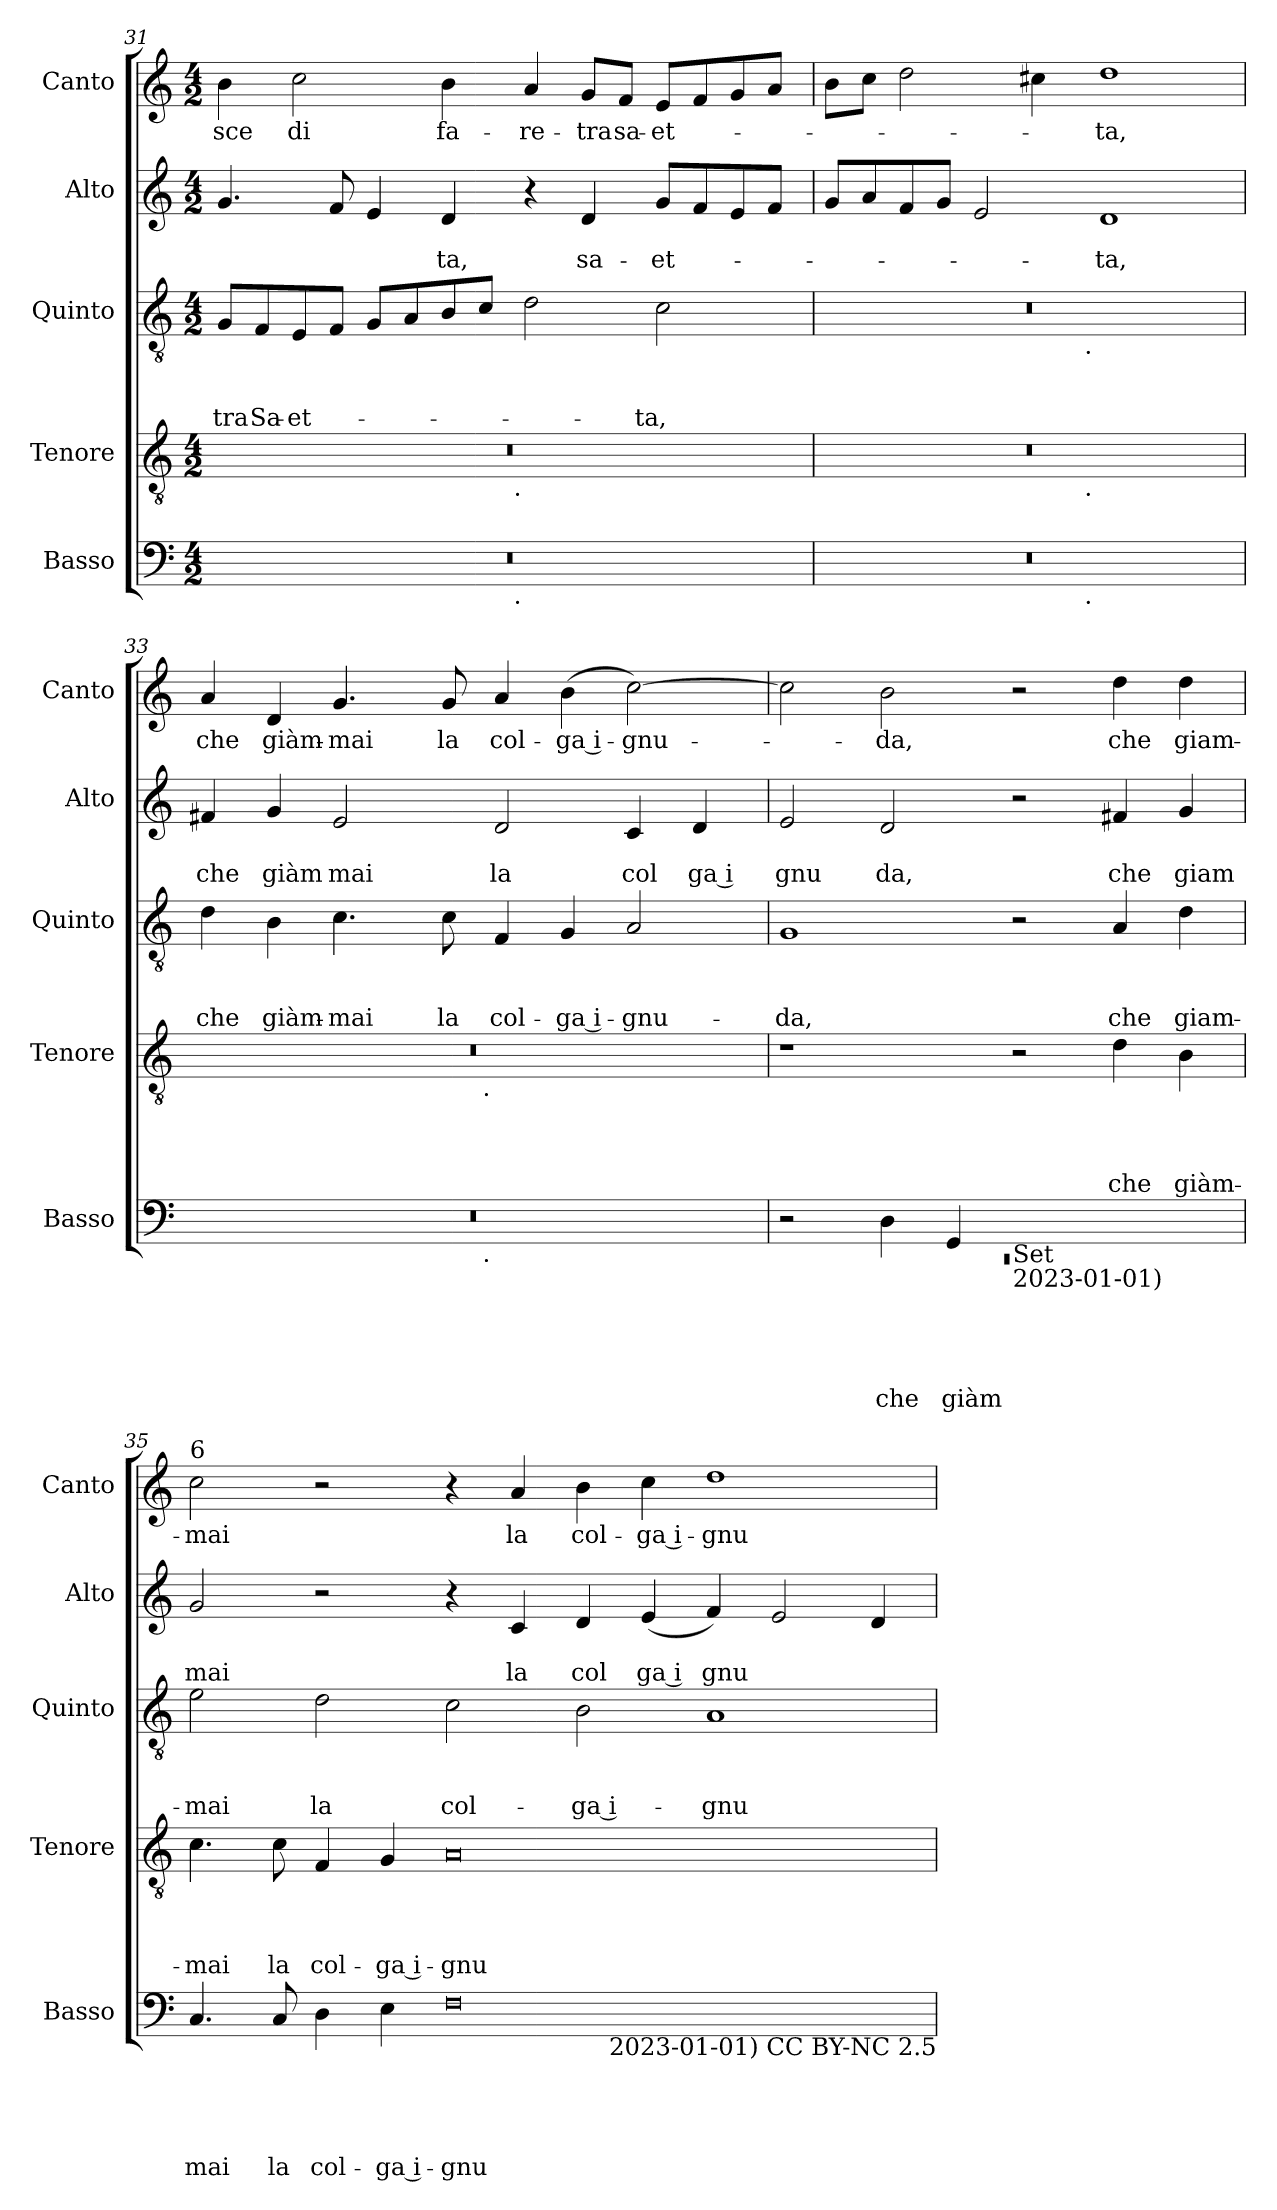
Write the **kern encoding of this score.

**kern	**text	**text	**text	**text	**text	**kern	**text	**text	**text	**text	**kern	**text	**text	**text	**kern	**text	**text	**kern	**text
*part5	*part5	*part5	*part5	*part5	*part5	*part4	*part4	*part4	*part4	*part4	*part3	*part3	*part3	*part3	*part2	*part2	*part2	*part1	*part1
*staff5	*staff5	*staff5	*staff5	*staff5	*staff5	*staff4	*staff4	*staff4	*staff4	*staff4	*staff3	*staff3	*staff3	*staff3	*staff2	*staff2	*staff2	*staff1	*staff1
*I"Basso	*	*	*	*	*	*I"Tenore	*	*	*	*	*I"Quinto	*	*	*	*I"Alto	*	*	*I"Canto	*
*I'Basso	*	*	*	*	*	*I'Tenore	*	*	*	*	*I'Quinto	*	*	*	*I'Alto	*	*	*I'Canto	*
*clefF4	*	*	*	*	*	*clefGv2	*	*	*	*	*clefGv2	*	*	*	*clefG2	*	*	*clefG2	*
*k[]	*	*	*	*	*	*k[]	*	*	*	*	*k[]	*	*	*	*k[]	*	*	*k[]	*
*C:	*	*	*	*	*	*C:	*	*	*	*	*C:	*	*	*	*C:	*	*	*C:	*
*M4/2	*	*	*	*	*	*M4/2	*	*	*	*	*M4/2	*	*	*	*M4/2	*	*	*M4/2	*
=31	=31	=31	=31	=31	=31	=31	=31	=31	=31	=31	=31	=31	=31	=31	=31	=31	=31	=31	=31
!	!	!	!	!	!	!	!	!	!	!	!	!	!	!LO:LY:b	!	!	!	!	!LO:LY:b
*^	*	*	*	*	*	*^	*	*	*	*	*	*	*	*	*	*	*	*	*
0r	2ryy	.	.	.	.	.	0r	2ryy	.	.	.	.	8G/L	.	.	-tra	4.g/	.	.	4b\	-sce
!	!	!	!	!	!	!	!	!	!	!	!	!	!	!	!	!LO:LY:b	!	!	!	!	!
.	.	.	.	.	.	.	.	.	.	.	.	.	8F/	.	.	Sa-	.	.	.	.	.
!	!	!	!	!	!	!	!	!	!	!	!	!	!	!	!	!LO:LY:b	!	!	!	!	!LO:LY:b
.	.	.	.	.	.	.	.	.	.	.	.	.	8E/	.	.	-et-	.	.	.	2cc\	di
.	.	.	.	.	.	.	.	.	.	.	.	.	8F/J	.	.	.	8f/	.	.	.	.
.	4ryy	.	.	.	.	.	.	4ryy	.	.	.	.	8G/L	.	.	.	4e/	.	.	.	.
.	.	.	.	.	.	.	.	.	.	.	.	.	8A/	.	.	.	.	.	.	.	.
!	!	!	!	!	!	!	!	!	!	!	!	!	!	!	!	!	!	!	!LO:LY:b	!	!LO:LY:b
.	8...ryy	.	.	.	.	.	.	8...ryy	.	.	.	.	8B/	.	.	.	4d/	.	-ta,	4b\	fa-
.	.	.	.	.	.	.	.	.	.	.	.	.	8c/J	.	.	.	.	.	.	.	.
!	!	!	!	!	!	!	!	!LO:TX:b:t=.	!	!	!	!	!	!	!	!	!	!	!	!	!
!	!LO:TX:b:t=.	!	!	!	!	!	!	!	!	!	!	!	!	!	!	!	!	!	!	!	!
.	1ryy	.	.	.	.	.	.	1ryy	.	.	.	.	.	.	.	.	.	.	.	.	.
!	!	!	!	!	!	!	!	!	!	!	!	!	!	!	!	!	!	!	!	!	!LO:LY:b
.	.	.	.	.	.	.	.	.	.	.	.	.	2d\	.	.	.	4r	.	.	4a/	-re-
!	!	!	!	!	!	!	!	!	!	!	!	!	!	!	!	!	!	!	!LO:LY:b	!	!LO:LY:b
.	.	.	.	.	.	.	.	.	.	.	.	.	.	.	.	.	4d/	.	sa-	8g/L	-tra
!	!	!	!	!	!	!	!	!	!	!	!	!	!	!	!	!	!	!	!	!	!LO:LY:b
.	.	.	.	.	.	.	.	.	.	.	.	.	.	.	.	.	.	.	.	8f/J	sa-
!	!	!	!	!	!	!	!	!	!	!	!	!	!	!	!	!LO:LY:b	!	!	!LO:LY:b	!	!LO:LY:b
.	.	.	.	.	.	.	.	.	.	.	.	.	2c\	.	.	-ta,	8g/L	.	-et-	8e/L	-et-
.	.	.	.	.	.	.	.	.	.	.	.	.	.	.	.	.	8f/	.	.	8f/	.
.	.	.	.	.	.	.	.	.	.	.	.	.	.	.	.	.	8e/	.	.	8g/	.
.	.	.	.	.	.	.	.	.	.	.	.	.	.	.	.	.	8f/J	.	.	8a/J	.
.	64ryy	.	.	.	.	.	.	64ryy	.	.	.	.	.	.	.	.	.	.	.	.	.
!!LO:LB:g=z
=32	=32	=32	=32	=32	=32	=32	=32	=32	=32	=32	=32	=32	=32	=32	=32	=32	=32	=32	=32	=32	=32
*	*	*	*	*	*	*	*	*	*	*	*	*	*^	*	*	*	*	*	*	*	*
0r	2ryy	.	.	.	.	.	0r	2ryy	.	.	.	.	0r	2ryy	.	.	.	8g/L	.	.	8b\L	.
.	.	.	.	.	.	.	.	.	.	.	.	.	.	.	.	.	.	8a/	.	.	8cc\J	.
.	.	.	.	.	.	.	.	.	.	.	.	.	.	.	.	.	.	8f/	.	.	2dd\	.
.	.	.	.	.	.	.	.	.	.	.	.	.	.	.	.	.	.	8g/J	.	.	.	.
.	4...ryy	.	.	.	.	.	.	4...ryy	.	.	.	.	.	4...ryy	.	.	.	2e/	.	.	.	.
.	.	.	.	.	.	.	.	.	.	.	.	.	.	.	.	.	.	.	.	.	4cc#X\	.
!	!	!	!	!	!	!	!	!	!	!	!	!	!	!LO:TX:b:t=.	!	!	!	!	!	!	!	!
!	!	!	!	!	!	!	!	!LO:TX:b:t=.	!	!	!	!	!	!	!	!	!	!	!	!	!	!
!	!LO:TX:b:t=.	!	!	!	!	!	!	!	!	!	!	!	!	!	!	!	!	!	!	!	!	!
.	1ryy	.	.	.	.	.	.	1ryy	.	.	.	.	.	1ryy	.	.	.	.	.	.	.	.
!	!	!	!	!	!	!	!	!	!	!	!	!	!	!	!	!	!	!	!	!LO:LY:b	!	!LO:LY:b
.	.	.	.	.	.	.	.	.	.	.	.	.	.	.	.	.	.	1d	.	-ta,	1dd	-ta,
.	32ryy	.	.	.	.	.	.	32ryy	.	.	.	.	.	32ryy	.	.	.	.	.	.	.	.
=33	=33	=33	=33	=33	=33	=33	=33	=33	=33	=33	=33	=33	=33	=33	=33	=33	=33	=33	=33	=33	=33	=33
!	!	!	!	!	!	!	!	!	!	!	!	!	!	!	!	!	!LO:LY:b	!	!	!LO:LY:b	!	!LO:LY:b
*	*	*	*	*	*	*	*	*	*	*	*	*	*v	*v	*	*	*	*	*	*	*	*
0r	2ryy	.	.	.	.	.	0r	2ryy	.	.	.	.	4d\	.	.	che	4f#X/	.	che	4a/	che
!	!	!	!	!	!	!	!	!	!	!	!	!	!	!	!	!LO:LY:b	!	!	!LO:LY:b	!	!LO:LY:b
.	.	.	.	.	.	.	.	.	.	.	.	.	4B\	.	.	giàm-	4g/	.	giàm	4d/	giàm-
!	!	!	!	!	!	!	!	!	!	!	!	!	!	!	!	!LO:LY:b	!	!	!LO:LY:b	!	!LO:LY:b
.	4ryy	.	.	.	.	.	.	4ryy	.	.	.	.	4.c\	.	.	-mai	2e/	.	mai	4.g/	-mai
.	8...ryy	.	.	.	.	.	.	8...ryy	.	.	.	.	.	.	.	.	.	.	.	.	.
!	!	!	!	!	!	!	!	!	!	!	!	!	!	!	!	!LO:LY:b	!	!	!	!	!LO:LY:b
.	.	.	.	.	.	.	.	.	.	.	.	.	8c\	.	.	la	.	.	.	8g/	la
!	!	!	!	!	!	!	!	!LO:TX:b:t=.	!	!	!	!	!	!	!	!	!	!	!	!	!
!	!LO:TX:b:t=.	!	!	!	!	!	!	!	!	!	!	!	!	!	!	!	!	!	!	!	!
.	1ryy	.	.	.	.	.	.	1ryy	.	.	.	.	.	.	.	.	.	.	.	.	.
!	!	!	!	!	!	!	!	!	!	!	!	!	!	!	!	!LO:LY:b	!	!	!LO:LY:b	!	!LO:LY:b
.	.	.	.	.	.	.	.	.	.	.	.	.	4F/	.	.	col-	2d/	.	la	4a/	col-
!	!	!	!	!	!	!	!	!	!	!	!	!	!	!	!	!LO:LY:b:rj	!	!	!	!	!LO:LY:b:rj
.	.	.	.	.	.	.	.	.	.	.	.	.	4G/	.	.	-ga i-	.	.	.	(<4b\	-ga i-
!	!	!	!	!	!	!	!	!	!	!	!	!	!	!	!	!LO:LY:b	!	!	!LO:LY:b	!	!LO:LY:b
.	.	.	.	.	.	.	.	.	.	.	.	.	2A/	.	.	-gnu-	4c/	.	col	[>2cc\)	-gnu-
!	!	!	!	!	!	!	!	!	!	!	!	!	!	!	!	!	!	!	!LO:LY:b:rj	!	!
.	.	.	.	.	.	.	.	.	.	.	.	.	.	.	.	.	4d/	.	ga i	.	.
.	64ryy	.	.	.	.	.	.	64ryy	.	.	.	.	.	.	.	.	.	.	.	.	.
=34	=34	=34	=34	=34	=34	=34	=34	=34	=34	=34	=34	=34	=34	=34	=34	=34	=34	=34	=34	=34	=34
!	!LO:N:vis=1	!	!	!	!	!	!	!	!	!	!	!	!	!	!	!LO:LY:b	!	!	!LO:LY:b	!	!
*	*^	*	*	*	*	*	*v	*v	*	*	*	*	*	*	*	*	*	*	*	*	*
0ryy	0rEE	2r	.	.	.	.	.	1r	.	.	.	.	1G	.	.	-da,	2e/	.	gnu	2cc\]	.
!	!	!	!	!	!	!	!LO:LY:b	!	!	!	!	!	!	!	!	!	!	!	!LO:LY:b	!	!LO:LY:b
.	.	4D\	.	.	.	.	che	.	.	.	.	.	.	.	.	.	2d/	.	da,	2b\	-da,
!	!	!	!	!	!	!	!LO:LY:b	!	!	!	!	!	!	!	!	!	!	!	!	!	!
.	.	4GG/	.	.	.	.	giàm-	.	.	.	.	.	.	.	.	.	.	.	.	.	.
!	!	!LO:TX:b:t=Set	!	!	!	!	!	!	!	!	!	!	!	!	!	!	!	!	!	!	!
!	!	!LO:TX:b:t=2023-01-01)	!	!	!	!	!	!	!	!	!	!	!	!	!	!	!	!	!	!	!
.	.	1ryy	.	.	.	.	.	2r	.	.	.	.	2r	.	.	.	2r	.	.	2r	.
!	!	!	!	!	!	!	!	!	!	!	!	!LO:LY:b	!	!	!	!LO:LY:b	!	!	!LO:LY:b	!	!LO:LY:b
.	.	.	.	.	.	.	.	4d\	.	.	.	che	4A/	.	.	che	4f#X/	.	che	4dd\	che
!	!	!	!	!	!	!	!	!	!	!	!	!LO:LY:b	!	!	!	!LO:LY:b	!	!	!LO:LY:b	!	!LO:LY:b
.	.	.	.	.	.	.	.	4B\	.	.	.	giàm-	4d\	.	.	giam-	4g/	.	giam	4dd\	giam-
*v	*v	*v	*	*	*	*	*	*	*	*	*	*	*	*	*	*	*	*	*	*	*
=35	=35	=35	=35	=35	=35	=35	=35	=35	=35	=35	=35	=35	=35	=35	=35	=35	=35	=35	=35
!	!	!	!	!	!	!	!	!	!	!	!	!	!	!	!	!	!	!LO:TX:a:t=6	!
!	!	!	!	!	!LO:LY:b	!	!	!	!	!LO:LY:b	!	!	!	!LO:LY:b	!	!	!LO:LY:b	!	!LO:LY:b
4.C/	.	.	.	.	-mai	4.c\	.	.	.	-mai	2e\	.	.	-mai	2g/	.	mai	2cc>\	-mai
!	!	!	!	!	!LO:LY:b	!	!	!	!	!LO:LY:b	!	!	!	!	!	!	!	!	!
8C/	.	.	.	.	la	8c\	.	.	.	la	.	.	.	.	.	.	.	.	.
!	!	!	!	!	!LO:LY:b	!	!	!	!	!LO:LY:b	!	!	!	!LO:LY:b	!	!	!	!	!
4D\	.	.	.	.	col-	4F/	.	.	.	col-	2d\	.	.	la	2r	.	.	2r	.
!	!	!	!	!	!LO:LY:b:rj	!	!	!	!	!LO:LY:b:rj	!	!	!	!	!	!	!	!	!
4E\	.	.	.	.	-ga i-	4G/	.	.	.	-ga i-	.	.	.	.	.	.	.	.	.
!	!	!	!	!	!LO:LY:b	!	!	!	!	!LO:LY:b	!	!	!	!LO:LY:b	!	!	!	!	!
0F	.	.	.	.	-gnu-	0A	.	.	.	-gnu-	2c\	.	.	col-	4r	.	.	4r	.
!	!	!	!	!	!	!	!	!	!	!	!	!	!	!	!	!	!LO:LY:b	!	!LO:LY:b
.	.	.	.	.	.	.	.	.	.	.	.	.	.	.	4c/	.	la	4a/	la
!	!	!	!	!	!	!	!	!	!	!	!	!	!	!LO:LY:b:rj	!	!	!LO:LY:b	!	!LO:LY:b
.	.	.	.	.	.	.	.	.	.	.	2B\	.	.	-ga i-	4d/	.	col	4b\	col-
!	!	!	!	!	!	!	!	!	!	!	!	!	!	!	!	!	!LO:LY:b:rj	!	!LO:LY:b:rj
.	.	.	.	.	.	.	.	.	.	.	.	.	.	.	(<4e/	.	ga i	4cc\	-ga i-
!	!	!	!	!	!	!	!	!	!	!	!	!	!	!LO:LY:b	!	!	!LO:LY:b	!	!LO:LY:b
.	.	.	.	.	.	.	.	.	.	.	1A	.	.	-gnu-	4f/)	.	gnu	1dd	-gnu-
.	.	.	.	.	.	.	.	.	.	.	.	.	.	.	2e/	.	.	.	.
.	.	.	.	.	.	.	.	.	.	.	.	.	.	.	4d/	.	.	.	.
!LO:TX:b:t=2023-01-01) CC BY-NC 2.5	!	!	!	!	!	!	!	!	!	!	!	!	!	!	!	!	!	!	!
=	=	=	=	=	=	=	=	=	=	=	=	=	=	=	=	=	=	=	=
*-	*-	*-	*-	*-	*-	*-	*-	*-	*-	*-	*-	*-	*-	*-	*-	*-	*-	*-	*-
